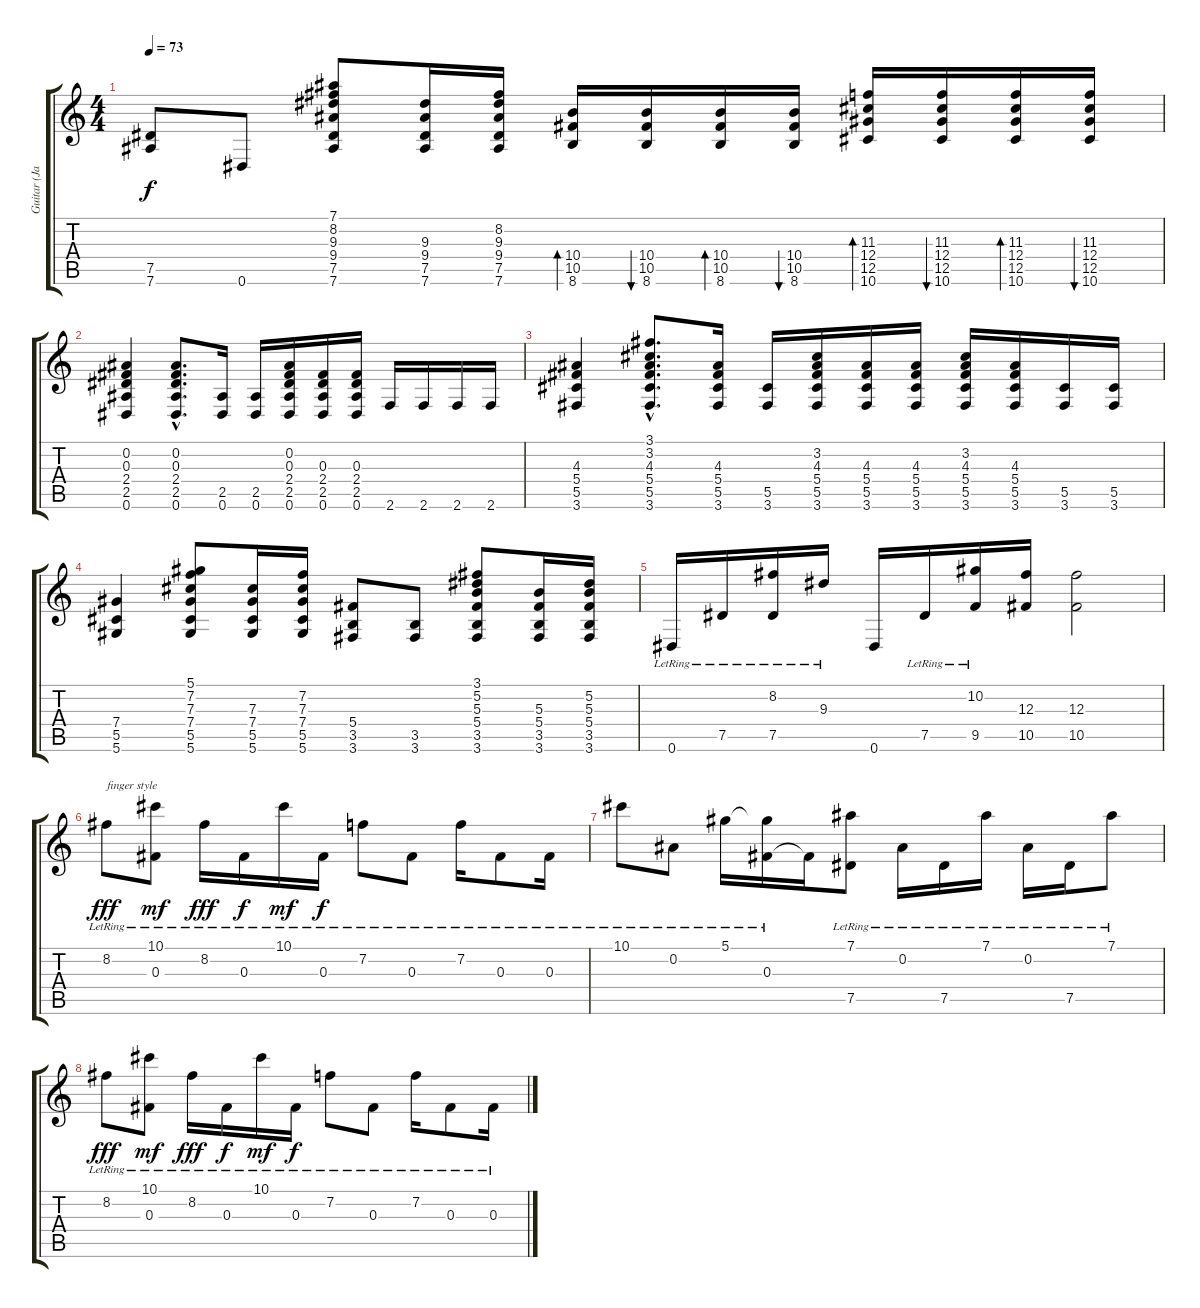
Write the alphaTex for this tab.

\track ("Guitar (Jade)" "Guitar (Ja") {instrument electricguitarjazz}
\staff {score tabs}
\tuning (Eb4 Bb3 Gb3 Db3 Ab2 Eb2) {hide}
\ts (4 4)
\tempo 73
\clef g2
\ks c
(7.5 7.6).8{dy f} 0.6.8 (7.1 8.2 9.3 9.4 7.5 7.6).8 (9.3 9.4 7.5 7.6).16 (8.2 9.3 9.4 7.5 7.6).16 (10.4 10.5 8.6).16{bd 30} (10.4 10.5 8.6).16{bu 30} (10.4 10.5 8.6).16{bd 30} (10.4 10.5 8.6).16{bu 30} (11.3 12.4 12.5 10.6).16{bd 30} (11.3 12.4 12.5 10.6).16{bu 30} (11.3 12.4 12.5 10.6).16{bd 30} (11.3 12.4 12.5 10.6).16{bu 30} |
(0.2 0.3 2.4 2.5 0.6).4 (0.2{hac} 0.3{hac} 2.4{hac} 2.5{hac} 0.6{hac}).8{d} (2.5 0.6).16 (2.5 0.6).16 (0.2 0.3 2.4 2.5 0.6).16 (0.3 2.4 2.5 0.6).16 (0.3 2.4 2.5 0.6).16 2.6.16 2.6.16 2.6.16 2.6.16 |
(4.3 5.4 5.5 3.6).4 (3.1{hac} 3.2{hac} 4.3{hac} 5.4{hac} 5.5{hac} 3.6{hac}).8{d} (4.3 5.4 5.5 3.6).16 (5.5 3.6).16 (3.2 4.3 5.4 5.5 3.6).16 (4.3 5.4 5.5 3.6).16 (4.3 5.4 5.5 3.6).16 (3.2 4.3 5.4 5.5 3.6).16 (4.3 5.4 5.5 3.6).16 (5.5 3.6).16 (5.5 3.6).16 |
(7.4 5.5 5.6).4 (5.1 7.2 7.3 7.4 5.5 5.6).8 (7.3 7.4 5.5 5.6).16 (7.2 7.3 7.4 5.5 5.6).16 (5.4 3.5 3.6).8 (3.5 3.6).8 (3.1 5.2 5.3 5.4 3.5 3.6).8 (5.3 5.4 3.5 3.6).16 (5.2 5.3 5.4 3.5 3.6).16 |
0.6{lr}.16 7.5{lr}.16 (8.2{lr} 7.5{lr}).16 9.3{lr}.16 0.6.16 7.5{lr}.16 (10.2 9.5{lr}).16 (12.3 10.5).16 (12.3 10.5).2 |
8.2{lr}.8{txt "finger style" dy fff} (10.1{lr} 0.3{lr}).8{dy mf} 8.2{lr}.16{dy fff} 0.3{lr}.16{dy f} 10.1{lr}.16{dy mf} 0.3{lr}.16{dy f} 7.2{lr}.8 0.3{lr}.8 7.2{lr}.16 0.3{lr}.8 0.3{lr}.16 |
10.1{lr}.8 0.2{lr}.8 5.1{lr}.16 (5.1{t} 0.3{lr}).16 0.3{t}.16 (7.1{lr} 7.5{lr}).8 0.2{lr}.16 7.5{lr}.16 7.1{lr}.16 0.2{lr}.16 7.5{lr}.16 7.1{lr}.8 |
8.2{lr}.8{dy fff} (10.1{lr} 0.3{lr}).8{dy mf} 8.2{lr}.16{dy fff} 0.3{lr}.16{dy f} 10.1{lr}.16{dy mf} 0.3{lr}.16{dy f} 7.2{lr}.8 0.3{lr}.8 7.2{lr}.16 0.3{lr}.8 0.3{lr}.16
